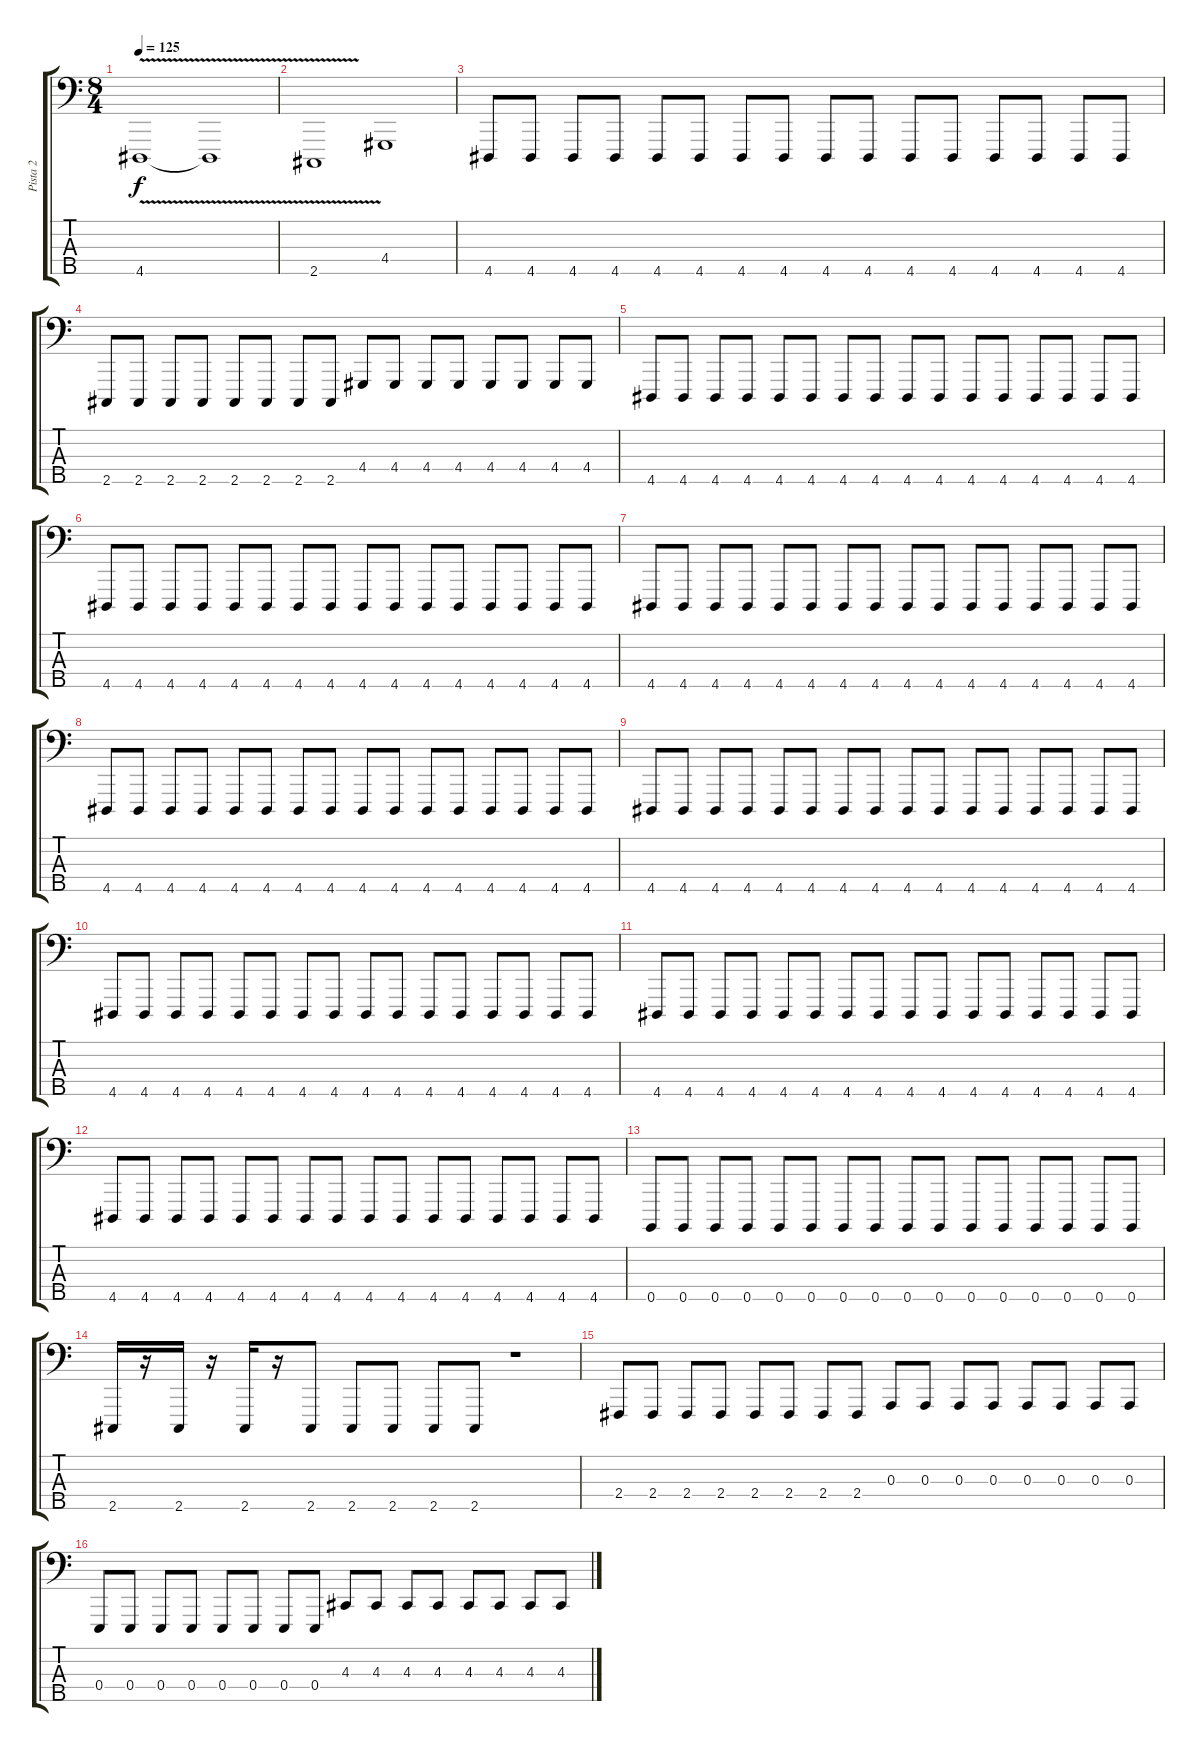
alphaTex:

\track ("Pista 2" "Pista 2") {instrument fx8scifi}
\staff {score tabs}
\tuning (G2 D2 A1 E1 B0) {hide}
\ts (8 4)
\tempo 125
\clef f4
\ks c
4.5{v}.1{dy f instrument fx8scifi} 4.5{t}.1 |
2.5{v}.1 4.4.1 |
4.5.8{instrument synthbass1} 4.5.8 4.5.8 4.5.8 4.5.8 4.5.8 4.5.8 4.5.8 4.5.8 4.5.8 4.5.8 4.5.8 4.5.8 4.5.8 4.5.8 4.5.8 |
2.5.8 2.5.8 2.5.8 2.5.8 2.5.8 2.5.8 2.5.8 2.5.8 4.4.8 4.4.8 4.4.8 4.4.8 4.4.8 4.4.8 4.4.8 4.4.8 |
4.5.8 4.5.8 4.5.8 4.5.8 4.5.8 4.5.8 4.5.8 4.5.8 4.5.8 4.5.8 4.5.8 4.5.8 4.5.8 4.5.8 4.5.8 4.5.8 |
4.5.8 4.5.8 4.5.8 4.5.8 4.5.8 4.5.8 4.5.8 4.5.8 4.5.8 4.5.8 4.5.8 4.5.8 4.5.8 4.5.8 4.5.8 4.5.8 |
4.5.8 4.5.8 4.5.8 4.5.8 4.5.8 4.5.8 4.5.8 4.5.8 4.5.8 4.5.8 4.5.8 4.5.8 4.5.8 4.5.8 4.5.8 4.5.8 |
4.5.8 4.5.8 4.5.8 4.5.8 4.5.8 4.5.8 4.5.8 4.5.8 4.5.8 4.5.8 4.5.8 4.5.8 4.5.8 4.5.8 4.5.8 4.5.8 |
4.5.8 4.5.8 4.5.8 4.5.8 4.5.8 4.5.8 4.5.8 4.5.8 4.5.8 4.5.8 4.5.8 4.5.8 4.5.8 4.5.8 4.5.8 4.5.8 |
4.5.8 4.5.8 4.5.8 4.5.8 4.5.8 4.5.8 4.5.8 4.5.8 4.5.8 4.5.8 4.5.8 4.5.8 4.5.8 4.5.8 4.5.8 4.5.8 |
4.5.8 4.5.8 4.5.8 4.5.8 4.5.8 4.5.8 4.5.8 4.5.8 4.5.8 4.5.8 4.5.8 4.5.8 4.5.8 4.5.8 4.5.8 4.5.8 |
4.5.8 4.5.8 4.5.8 4.5.8 4.5.8 4.5.8 4.5.8 4.5.8 4.5.8 4.5.8 4.5.8 4.5.8 4.5.8 4.5.8 4.5.8 4.5.8 |
0.5.8 0.5.8 0.5.8 0.5.8 0.5.8 0.5.8 0.5.8 0.5.8 0.5.8 0.5.8 0.5.8 0.5.8 0.5.8 0.5.8 0.5.8 0.5.8 |
2.5.16 r.16 2.5.16 r.16 2.5.16 r.16 2.5.8 2.5.8 2.5.8 2.5.8 2.5.8 r.1 |
2.4.8 2.4.8 2.4.8 2.4.8 2.4.8 2.4.8 2.4.8 2.4.8 0.3.8 0.3.8 0.3.8 0.3.8 0.3.8 0.3.8 0.3.8 0.3.8 |
0.4.8 0.4.8 0.4.8 0.4.8 0.4.8 0.4.8 0.4.8 0.4.8 4.3.8 4.3.8 4.3.8 4.3.8 4.3.8 4.3.8 4.3.8 4.3.8
